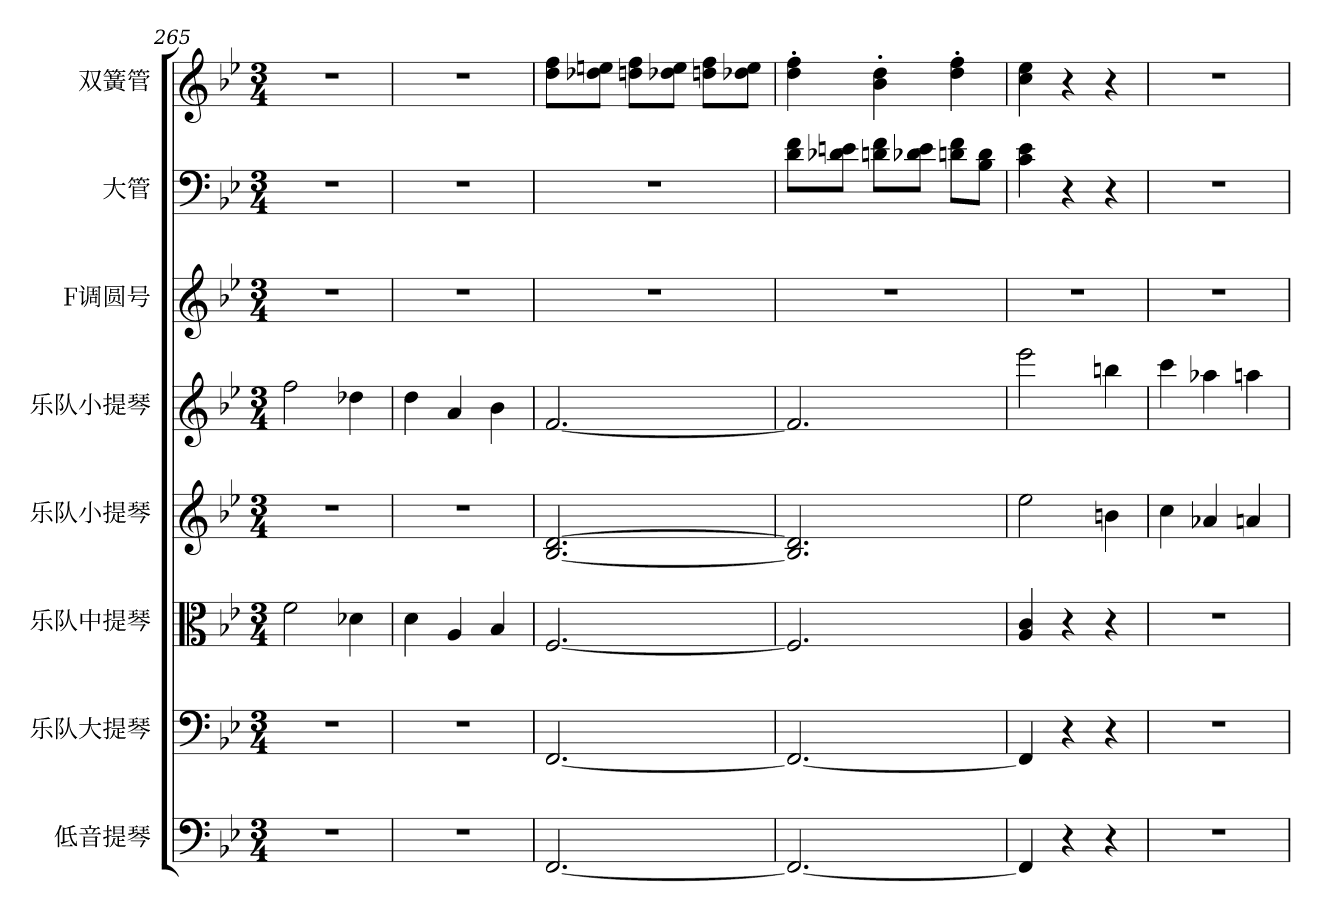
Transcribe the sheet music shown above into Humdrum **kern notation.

**kern	**kern	**kern	**kern	**kern	**kern	**kern	**kern
*part8	*part7	*part6	*part5	*part4	*part3	*part2	*part1
*staff8	*staff7	*staff6	*staff5	*staff4	*staff3	*staff2	*staff1
*I"低音提琴	*I"乐队大提琴	*I"乐队中提琴	*I"乐队小提琴	*I"乐队小提琴	*I"F调圆号	*I"大管	*I"双簧管
*clefF4	*clefF4	*clefC3	*clefG2	*clefG2	*clefG2	*clefF4	*clefG2
*ITrd7c12	*	*	*	*	*ITrd4c7	*	*
*k[b-e-]	*k[b-e-]	*k[b-e-]	*k[b-e-]	*k[b-e-]	*k[b-e-a-]	*k[b-e-]	*k[b-e-]
*M3/4	*M3/4	*M3/4	*M3/4	*M3/4	*M3/4	*M3/4	*M3/4
*MM168	*MM168	*MM168	*MM168	*MM168	*MM168	*MM168	*MM168
=265	=265	=265	=265	=265	=265	=265	=265
2.r	2.r	2f\	2.r	2ff\	2.r	2.r	2.r
.	.	4d-X\	.	4dd-X\	.	.	.
=266	=266	=266	=266	=266	=266	=266	=266
2.r	2.r	4d\	2.r	4dd\	2.r	2.r	2.r
.	.	4A/	.	4a/	.	.	.
.	.	4B-/	.	4b-\	.	.	.
=267	=267	=267	=267	=267	=267	=267	=267
[2.FFF/	[2.FF/	[2.F/	[2.B-/ [2.d/	[2.f/	2.r	2.r	8dd\ 8ff\L
.	.	.	.	.	.	.	8dd-X\ 8een\J
.	.	.	.	.	.	.	8ddn\ 8ff\L
.	.	.	.	.	.	.	8dd-X\ 8ee\J
.	.	.	.	.	.	.	8ddn\ 8ff\L
.	.	.	.	.	.	.	8dd-X\ 8ee\J
=268	=268	=268	=268	=268	=268	=268	=268
2.FFF/_	2.FF/_	2.F/]	2.B-/] 2.d/]	2.f/]	2.r	8d\ 8f\L	4dd\' 4ff\'
.	.	.	.	.	.	8d-X\ 8en\J	.
.	.	.	.	.	.	8dn\ 8f\L	4b-\' 4dd\'
.	.	.	.	.	.	8d-X\ 8e\J	.
.	.	.	.	.	.	8dn\ 8f\L	4dd\' 4ff\'
.	.	.	.	.	.	8B-\ 8d\J	.
=269	=269	=269	=269	=269	=269	=269	=269
4FFF/]	4FF/]	4A/ 4c/	2ee-\	2eee-\	2.r	4c\ 4e-\	4cc\ 4ee-\
4r	4r	4r	.	.	.	4r	4r
4r	4r	4r	4bn\	4bbn\	.	4r	4r
!!LO:PB:g=z
=270	=270	=270	=270	=270	=270	=270	=270
2.r	2.r	2.r	4cc\	4ccc\	2.r	2.r	2.r
.	.	.	4a-X/	4aa-X\	.	.	.
.	.	.	4an/	4aan\	.	.	.
=	=	=	=	=	=	=	=
*-	*-	*-	*-	*-	*-	*-	*-
